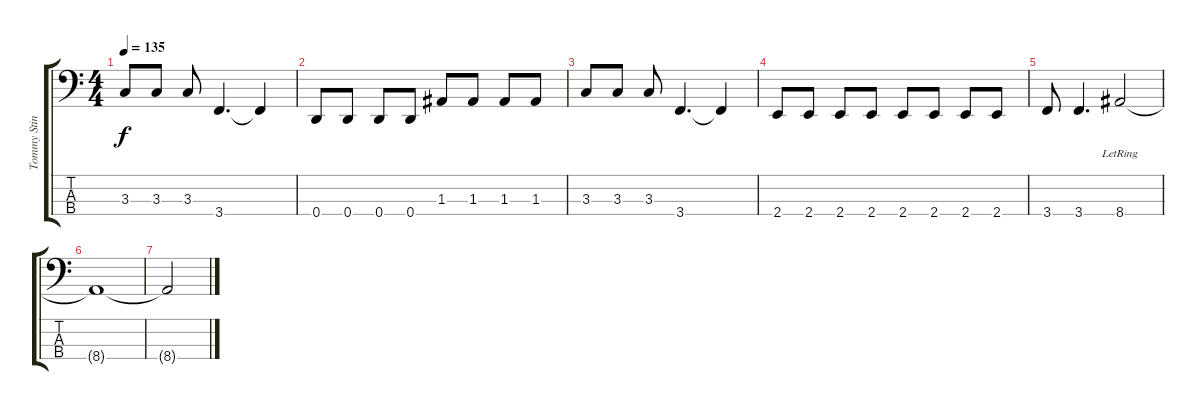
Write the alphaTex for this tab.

\track ("Tommy Stinson" "Tommy Stin") {instrument electricbassfinger}
\staff {score tabs}
\tuning (G2 D2 A1 D1) {hide}
\ts (4 4)
\tempo 135
\clef f4
\ks c
3.3.8{dy f} 3.3.8 3.3.8 3.4.4{d} 3.4{t}.4 |
0.4.8 0.4.8 0.4.8 0.4.8 1.3.8 1.3.8 1.3.8 1.3.8 |
3.3.8 3.3.8 3.3.8 3.4.4{d} 3.4{t}.4 |
2.4.8 2.4.8 2.4.8 2.4.8 2.4.8 2.4.8 2.4.8 2.4.8 |
3.4.8 3.4.4{d} 8.4{lr}.2 |
8.4{t}.1 |
8.4{t}.2
